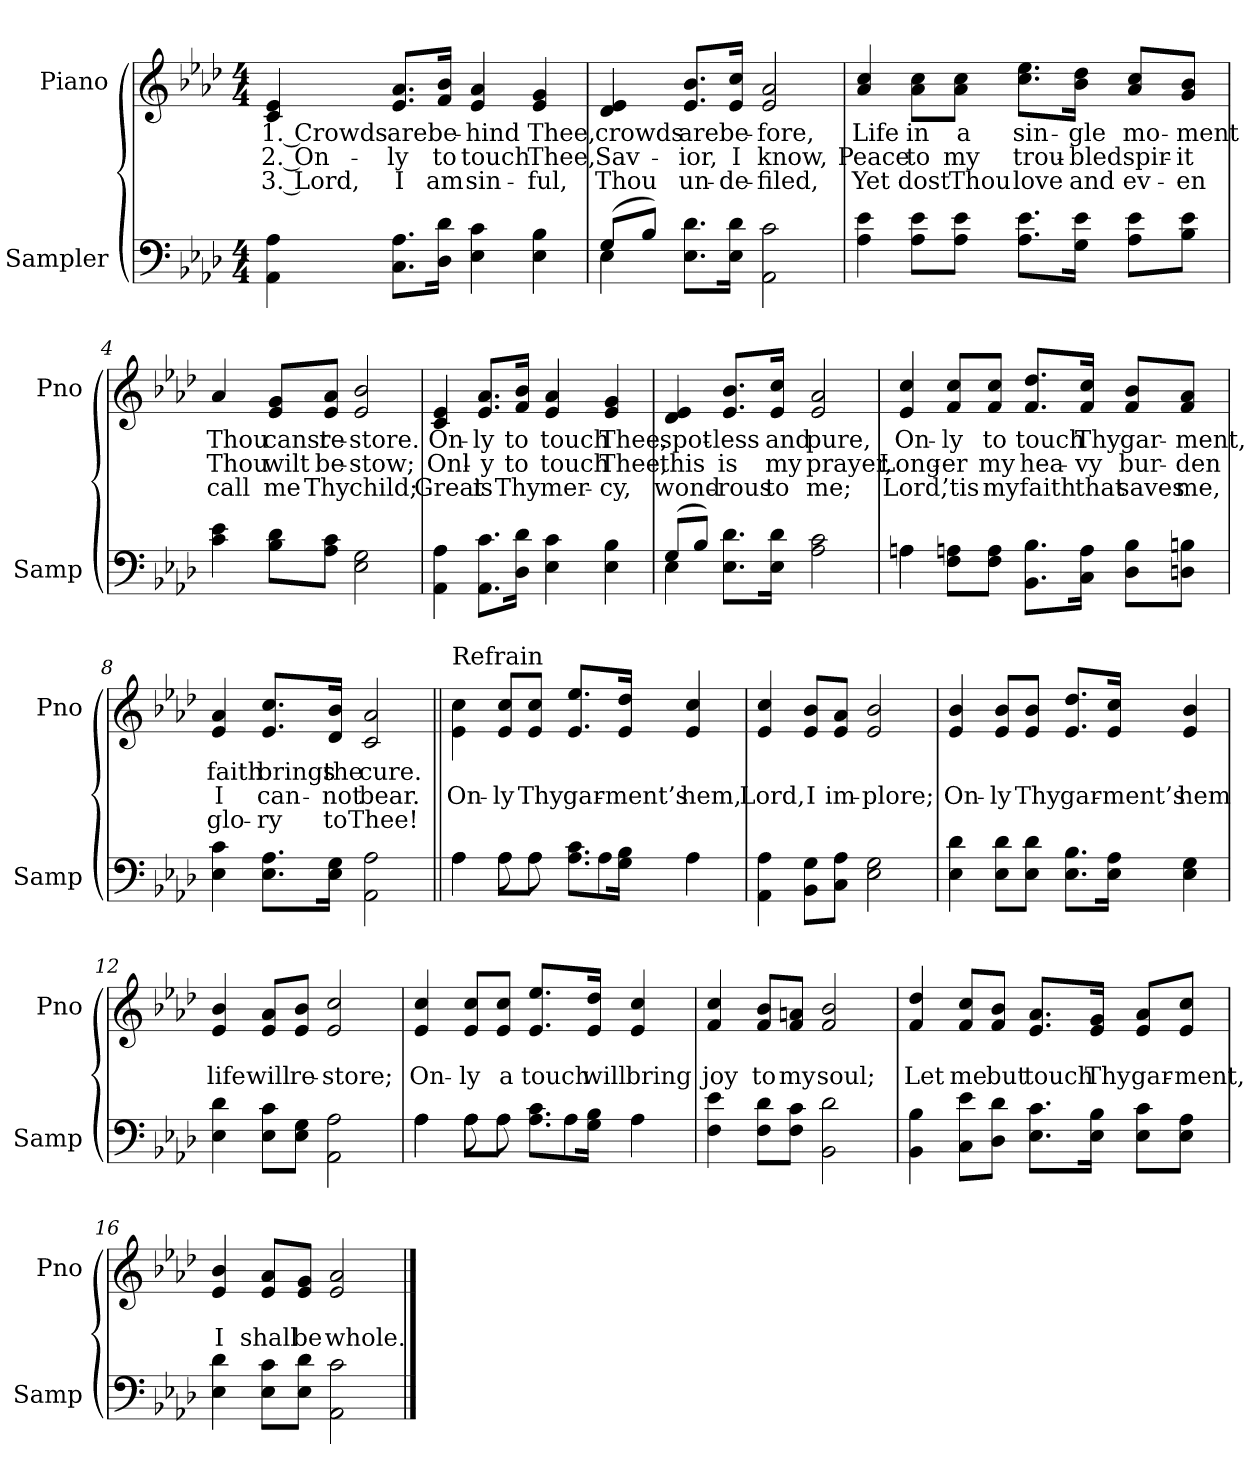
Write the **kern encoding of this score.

**kern	**kern	**text	**text	**text
*part2	*part1	*part1	*part1	*part1
*staff2	*staff1	*staff1	*staff1	*staff1
*I"Sampler	*I"Piano	*	*	*
*I'Samp	*I'Pno	*	*	*
*clefF4	*clefG2	*	*	*
*k[b-e-a-d-]	*k[b-e-a-d-]	*	*	*
*A-:	*A-:	*	*	*
*M4/4	*M4/4	*	*	*
=1	=1	=1	=1	=1
4AA-\ 4A-\	4c/ 4e-/	1. Crowds	2. On-	3. Lord,
8.C\ 8.A-\L	8.e-/ 8.a-/L	are	-ly	I
16D-\ 16d-\Jk	16f/ 16b-/Jk	be-	to	am
4E-\ 4c\	4e-/ 4a-/	-hind	touch	sin-
4E-\ 4B-\	4e-/ 4g/	Thee,	Thee,	-ful,
=2	=2	=2	=2	=2
*^	*	*	*	*
(8G/L	4E-	4d-/ 4e-/	crowds	Sav-	Thou
8B-/J)	.	.	.	.	.
8.E-\ 8.d-\L	2.ryy	8.e-/ 8.b-/L	are	-ior,	un-
16E-\ 16d-\Jk	.	16e-/ 16cc/Jk	be-	I	-de-
2AA-\ 2c\	.	2e-/ 2a-/	-fore,	know,	-filed,
*v	*v	*	*	*	*
=3	=3	=3	=3	=3
4A-\ 4e-\	4a-/ 4cc/	Life	Peace	Yet
8A-\ 8e-\L	8a-\ 8cc\L	in	to	dost
8A-\ 8e-\J	8a-\ 8cc\J	a	my	Thou
8.A-\ 8.e-\L	8.cc\ 8.ee-\L	sin-	trou-	love
16G\ 16e-\Jk	16b-\ 16dd-\Jk	-gle	-bled	and
8A-\ 8e-\L	8a-/ 8cc/L	mo-	spir-	ev-
8B-\ 8e-\J	8g/ 8b-/J	-ment	-it	-en
=4	=4	=4	=4	=4
4c\ 4e-\	4a-/	Thou	Thou	call
8B-\ 8d-\L	8e-/ 8g/L	canst	wilt	me
8A-\ 8c\J	8e-/ 8a-/J	re-	be-	Thy
2E-\ 2G\	2e-/ 2b-/	-store.	-stow;	child;
=5	=5	=5	=5	=5
4AA-\ 4A-\	4c/ 4e-/	On-	Onl-	Great
8.AA-\ 8.c\L	8.e-/ 8.a-/L	-ly	-y	is
16D-\ 16d-\Jk	16f/ 16b-/Jk	to	to	Thy
4E-\ 4c\	4e-/ 4a-/	touch	touch	mer-
4E-\ 4B-\	4e-/ 4g/	Thee,	Thee,	-cy,
=6	=6	=6	=6	=6
*^	*	*	*	*
(8G/L	4E-	4d-/ 4e-/	spot-	this	wond-
8B-/J)	.	.	.	.	.
8.E-\ 8.d-\L	2.ryy	8.e-/ 8.b-/L	-less	is	-rous
16E-\ 16d-\Jk	.	16e-/ 16cc/Jk	and	my	to
2A-\ 2c\	.	2e-/ 2a-/	pure,	prayer,	me;
=7	=7	=7	=7	=7	=7
4A-\	4A	4e-/ 4cc/	On-	Long-	Lord,
8F\ 8An\L	2.ryy	8f/ 8cc/L	-ly	-er	’tis
8F\ 8A\J	.	8f/ 8cc/J	to	my	my
8.BB-\ 8.B-\L	.	8.f/ 8.dd-/L	touch	hea-	faith
16C\ 16A\Jk	.	16f/ 16cc/Jk	Thy	-vy	that
8D-\ 8B-\L	.	8f/ 8b-/L	gar-	bur-	saves
8Dn\ 8Bn\J	.	8f/ 8a-/J	-ment,	-den	me,
*v	*v	*	*	*	*
=8	=8	=8	=8	=8
4E-\ 4c\	4e-/ 4a-/	faith	I	glo-
8.E-\ 8.A-\L	8.e-/ 8.cc/L	brings	can-	-ry
16E-\ 16G\Jk	16d-/ 16b-/Jk	the	-not	to
2AA-\ 2A-\	2c/ 2a-/	cure.	bear.	Thee!
=9||	=9||	=9||	=9||	=9||
*^	*	*	*	*
!	!	!LO:TX:t=Refrain	!	!	!
4A-\	4A-	4e-\ 4cc\	.	On-	.
8A-\L	8A-	8e-/ 8cc/L	.	-ly	.
8A-\J	8A-	8e-/ 8cc/J	.	Thy	.
8.A-\ 8.c\L	8ryy	8.e-/ 8.ee-/L	.	gar-	.
.	4A-	.	.	.	.
16G\ 16B-\Jk	.	16e-/ 16dd-/Jk	.	-ment’s	.
4A-\	.	4e-/ 4cc/	.	hem,	.
.	8ryy	.	.	.	.
*v	*v	*	*	*	*
=10	=10	=10	=10	=10
4AA-\ 4A-\	4e-/ 4cc/	.	Lord,	.
8BB-\ 8G\L	8e-/ 8b-/L	.	I	.
8C\ 8A-\J	8e-/ 8a-/J	.	im-	.
2E-\ 2G\	2e-/ 2b-/	.	-plore;	.
=11	=11	=11	=11	=11
4E-\ 4d-\	4e-/ 4b-/	.	On-	.
8E-\ 8d-\L	8e-/ 8b-/L	.	-ly	.
8E-\ 8d-\J	8e-/ 8b-/J	.	Thy	.
8.E-\ 8.B-\L	8.e-/ 8.dd-/L	.	gar-	.
16E-\ 16A-\Jk	16e-/ 16cc/Jk	.	-ment’s	.
4E-\ 4G\	4e-/ 4b-/	.	hem	.
=12	=12	=12	=12	=12
4E-\ 4d-\	4e-/ 4b-/	.	life	.
8E-\ 8c\L	8e-/ 8a-/L	.	will	.
8E-\ 8G\J	8e-/ 8b-/J	.	re-	.
2AA-\ 2A-\	2e-/ 2cc/	.	-store;	.
=13	=13	=13	=13	=13
*^	*	*	*	*
4A-\	4A-	4e-/ 4cc/	.	On-	.
8A-\L	8A-	8e-/ 8cc/L	.	-ly	.
8A-\J	8A-	8e-/ 8cc/J	.	a	.
8.A-\ 8.c\L	8ryy	8.e-/ 8.ee-/L	.	touch	.
.	4A-	.	.	.	.
16G\ 16B-\Jk	.	16e-/ 16dd-/Jk	.	will	.
4A-\	.	4e-/ 4cc/	.	bring	.
.	8ryy	.	.	.	.
*v	*v	*	*	*	*
=14	=14	=14	=14	=14
4F\ 4e-\	4f/ 4cc/	.	joy	.
8F\ 8d-\L	8f/ 8b-/L	.	to	.
8F\ 8c\J	8f/ 8an/J	.	my	.
2BB-\ 2d-\	2f/ 2b-/	.	soul;	.
=15	=15	=15	=15	=15
4BB-\ 4B-\	4f/ 4dd-/	.	Let	.
8C\ 8e-\L	8f/ 8cc/L	.	me	.
8D-\ 8d-\J	8f/ 8b-/J	.	but	.
8.E-\ 8.c\L	8.e-/ 8.a-/L	.	touch	.
16E-\ 16B-\Jk	16e-/ 16g/Jk	.	Thy	.
8E-\ 8c\L	8e-/ 8a-/L	.	gar-	.
8E-\ 8A-\J	8e-/ 8cc/J	.	-ment,	.
=16	=16	=16	=16	=16
4E-\ 4d-\	4e-/ 4b-/	.	I	.
8E-\ 8c\L	8e-/ 8a-/L	.	shall	.
8E-\ 8d-\J	8e-/ 8g/J	.	be	.
2AA-\ 2c\	2e-/ 2a-/	.	whole.	.
==	==	==	==	==
*-	*-	*-	*-	*-
